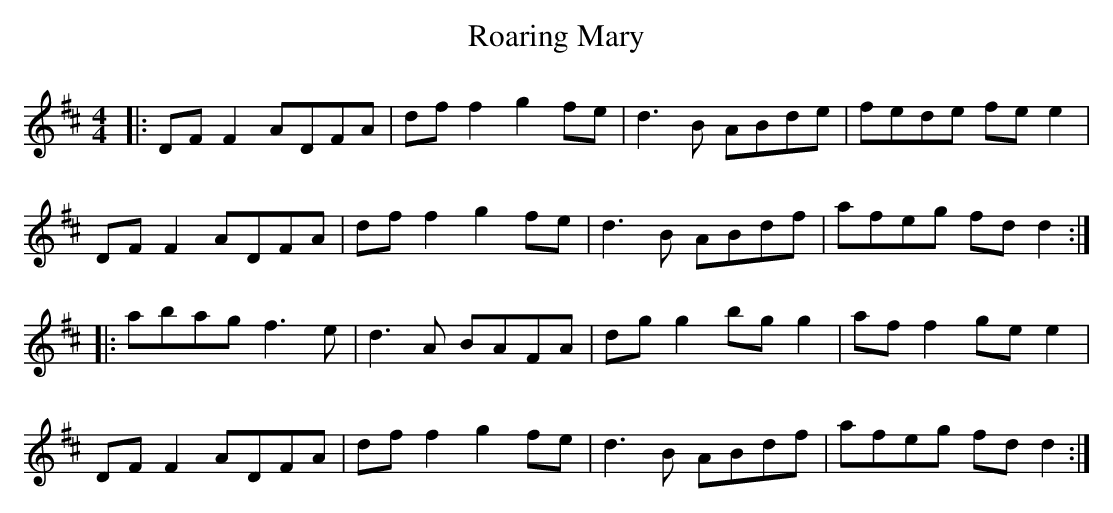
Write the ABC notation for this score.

X:1
T: Roaring Mary
M: 4/4
L: 1/8
K: Dmaj
|:DF F2 ADFA|df f2 g2 fe|d3B ABde|fede fee2|
DF F2 ADFA|df f2 g2 fe|d3B ABdf|afeg fd d2:|
|:abag f3e|d3A BAFA|dg g2 bg g2|af f2 ge e2|
DF F2 ADFA|df f2 g2 fe|d3B ABdf|afeg fd d2:|
